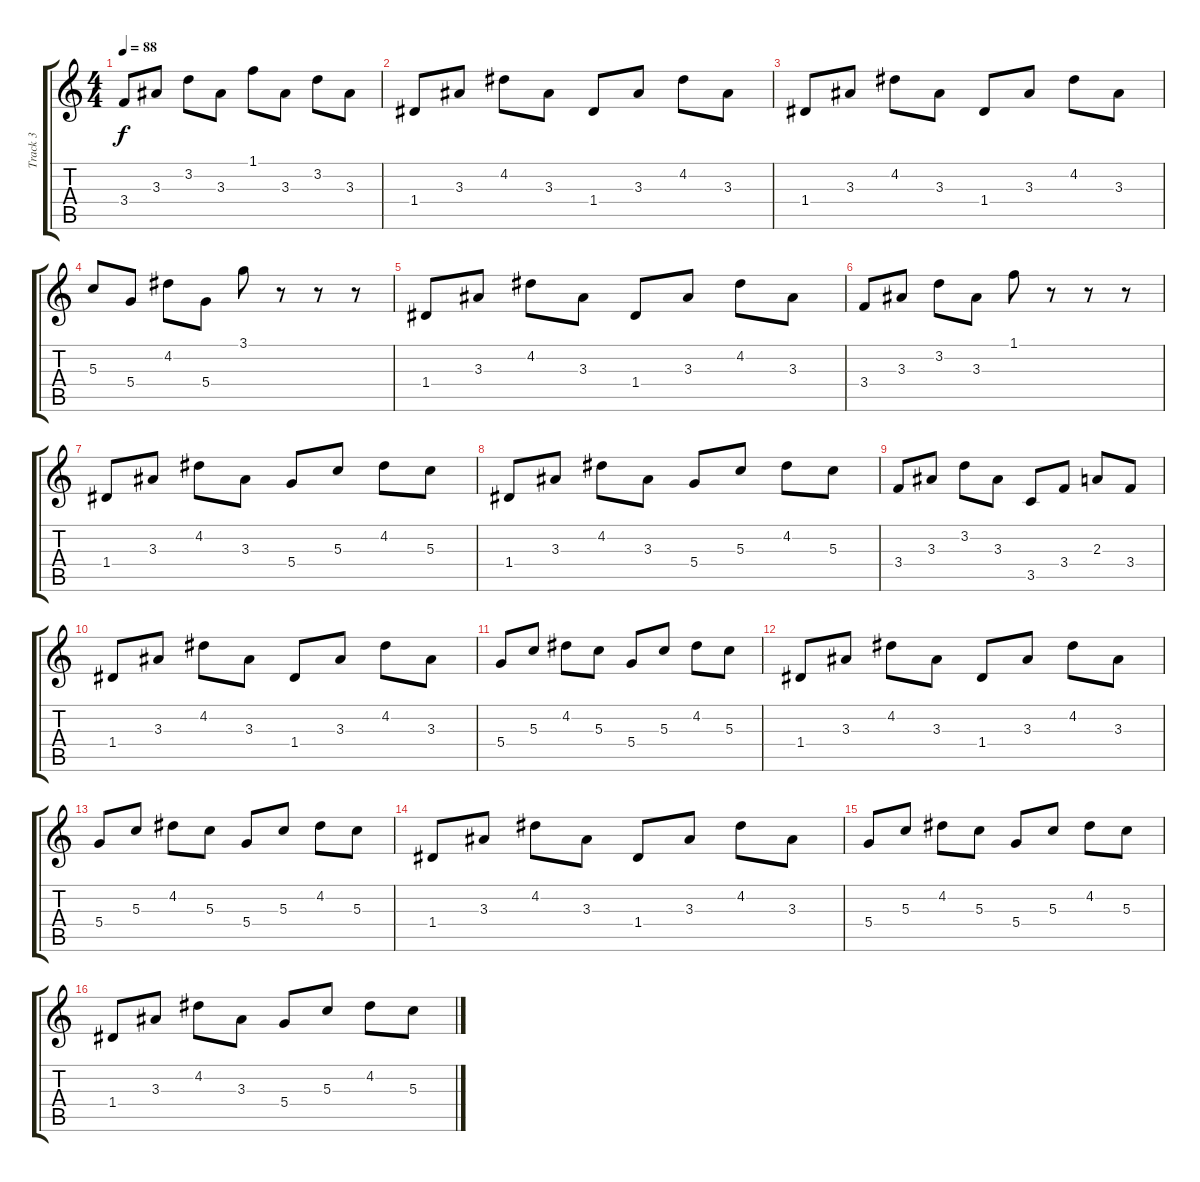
\track ("Track 3" "Track 3") {instrument acousticguitarsteel}
\staff {score tabs}
\tuning (E4 B3 G3 D3 A2 E2) {hide}
\ts (4 4)
\tempo 88
\clef g2
\ks c
3.4.8{dy f} 3.3.8 3.2.8 3.3.8 1.1.8 3.3.8 3.2.8 3.3.8 |
1.4.8 3.3.8 4.2.8 3.3.8 1.4.8 3.3.8 4.2.8 3.3.8 |
1.4.8 3.3.8 4.2.8 3.3.8 1.4.8 3.3.8 4.2.8 3.3.8 |
5.3.8 5.4.8 4.2.8 5.4.8 3.1.8 r.8 r.8 r.8 |
1.4.8 3.3.8 4.2.8 3.3.8 1.4.8 3.3.8 4.2.8 3.3.8 |
3.4.8 3.3.8 3.2.8 3.3.8 1.1.8 r.8 r.8 r.8 |
1.4.8 3.3.8 4.2.8 3.3.8 5.4.8 5.3.8 4.2.8 5.3.8 |
1.4.8 3.3.8 4.2.8 3.3.8 5.4.8 5.3.8 4.2.8 5.3.8 |
3.4.8 3.3.8 3.2.8 3.3.8 3.5.8 3.4.8 2.3.8 3.4.8 |
1.4.8 3.3.8 4.2.8 3.3.8 1.4.8 3.3.8 4.2.8 3.3.8 |
5.4.8 5.3.8 4.2.8 5.3.8 5.4.8 5.3.8 4.2.8 5.3.8 |
1.4.8 3.3.8 4.2.8 3.3.8 1.4.8 3.3.8 4.2.8 3.3.8 |
5.4.8 5.3.8 4.2.8 5.3.8 5.4.8 5.3.8 4.2.8 5.3.8 |
1.4.8 3.3.8 4.2.8 3.3.8 1.4.8 3.3.8 4.2.8 3.3.8 |
5.4.8 5.3.8 4.2.8 5.3.8 5.4.8 5.3.8 4.2.8 5.3.8 |
1.4.8 3.3.8 4.2.8 3.3.8 5.4.8 5.3.8 4.2.8 5.3.8
